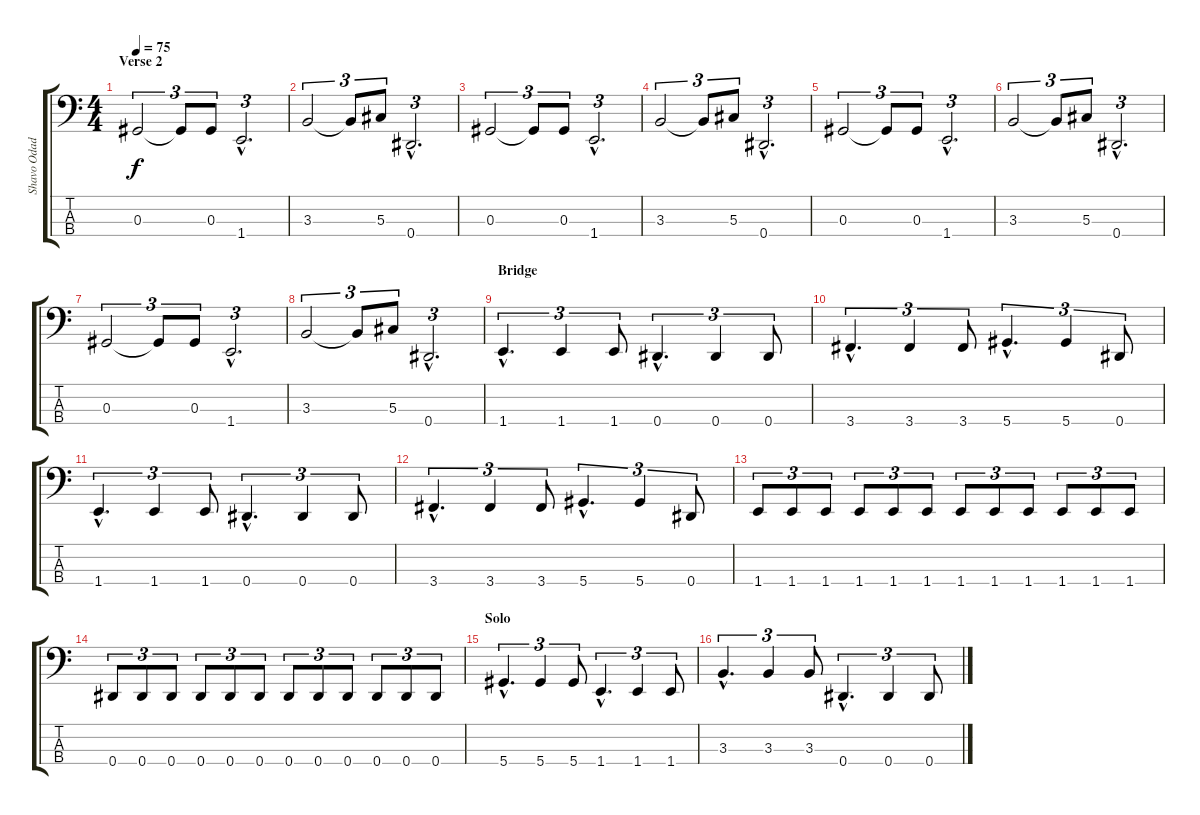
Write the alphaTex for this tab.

\track ("Shavo Odadjian (Bass)" "Shavo Odad") {instrument electricbassfinger}
\staff {score tabs}
\tuning (Gb2 Db2 Ab1 Eb1) {hide}
\ts (4 4)
\section ("" "Verse 2")
\tempo 75
\clef f4
\ks c
0.3.2{tu (3 2) dy f} 0.3{t}.8{tu (3 2)} 0.3.8{tu (3 2)} 1.4{hac}.2{d tu (3 2)} |
3.3.2{tu (3 2)} 3.3{t}.8{tu (3 2)} 5.3.8{tu (3 2)} 0.4{hac}.2{d tu (3 2)} |
0.3.2{tu (3 2)} 0.3{t}.8{tu (3 2)} 0.3.8{tu (3 2)} 1.4{hac}.2{d tu (3 2)} |
3.3.2{tu (3 2)} 3.3{t}.8{tu (3 2)} 5.3.8{tu (3 2)} 0.4{hac}.2{d tu (3 2)} |
0.3.2{tu (3 2)} 0.3{t}.8{tu (3 2)} 0.3.8{tu (3 2)} 1.4{hac}.2{d tu (3 2)} |
3.3.2{tu (3 2)} 3.3{t}.8{tu (3 2)} 5.3.8{tu (3 2)} 0.4{hac}.2{d tu (3 2)} |
0.3.2{tu (3 2)} 0.3{t}.8{tu (3 2)} 0.3.8{tu (3 2)} 1.4{hac}.2{d tu (3 2)} |
3.3.2{tu (3 2)} 3.3{t}.8{tu (3 2)} 5.3.8{tu (3 2)} 0.4{hac}.2{d tu (3 2)} |
\section ("" "Bridge")
1.4{hac}.4{d tu (3 2)} 1.4.4{tu (3 2)} 1.4.8{tu (3 2)} 0.4{hac}.4{d tu (3 2)} 0.4.4{tu (3 2)} 0.4.8{tu (3 2)} |
3.4{hac}.4{d tu (3 2)} 3.4.4{tu (3 2)} 3.4.8{tu (3 2)} 5.4{hac}.4{d tu (3 2)} 5.4.4{tu (3 2)} 0.4.8{tu (3 2)} |
1.4{hac}.4{d tu (3 2)} 1.4.4{tu (3 2)} 1.4.8{tu (3 2)} 0.4{hac}.4{d tu (3 2)} 0.4.4{tu (3 2)} 0.4.8{tu (3 2)} |
3.4{hac}.4{d tu (3 2)} 3.4.4{tu (3 2)} 3.4.8{tu (3 2)} 5.4{hac}.4{d tu (3 2)} 5.4.4{tu (3 2)} 0.4.8{tu (3 2)} |
1.4.8{tu (3 2)} 1.4.8{tu (3 2)} 1.4.8{tu (3 2)} 1.4.8{tu (3 2)} 1.4.8{tu (3 2)} 1.4.8{tu (3 2)} 1.4.8{tu (3 2)} 1.4.8{tu (3 2)} 1.4.8{tu (3 2)} 1.4.8{tu (3 2)} 1.4.8{tu (3 2)} 1.4.8{tu (3 2)} |
0.4.8{tu (3 2)} 0.4.8{tu (3 2)} 0.4.8{tu (3 2)} 0.4.8{tu (3 2)} 0.4.8{tu (3 2)} 0.4.8{tu (3 2)} 0.4.8{tu (3 2)} 0.4.8{tu (3 2)} 0.4.8{tu (3 2)} 0.4.8{tu (3 2)} 0.4.8{tu (3 2)} 0.4.8{tu (3 2)} |
\section ("" "Solo")
5.4{hac}.4{d tu (3 2)} 5.4.4{tu (3 2)} 5.4.8{tu (3 2)} 1.4{hac}.4{d tu (3 2)} 1.4.4{tu (3 2)} 1.4.8{tu (3 2)} |
3.3{hac}.4{d tu (3 2)} 3.3.4{tu (3 2)} 3.3.8{tu (3 2)} 0.4{hac}.4{d tu (3 2)} 0.4.4{tu (3 2)} 0.4.8{tu (3 2)}
